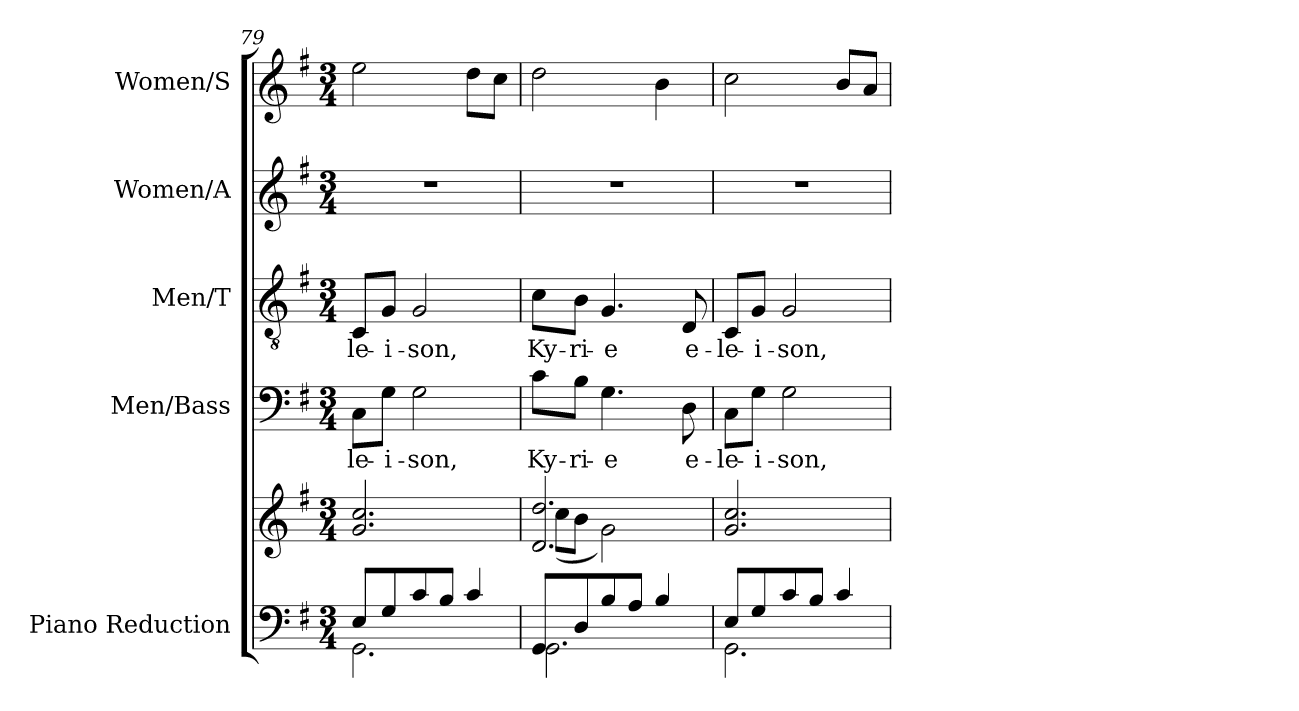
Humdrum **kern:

**kern	**kern	**kern	**text	**kern	**text	**kern	**kern
*part5	*part5	*part4	*part4	*part3	*part3	*part2	*part1
*staff6	*staff5	*staff4	*staff4	*staff3	*staff3	*staff2	*staff1
*I"Piano Reduction	*	*I"Men/Bass	*	*I"Men/T	*	*I"Women/A	*I"Women/S
*I'Pno	*	*	*	*	*	*	*
*clefF4	*clefG2	*clefF4	*	*clefGv2	*	*clefG2	*clefG2
*k[f#]	*k[f#]	*k[f#]	*	*k[f#]	*	*k[f#]	*k[f#]
*M3/4	*M3/4	*M3/4	*	*M3/4	*	*M3/4	*M3/4
=79	=79	=79	=79	=79	=79	=79	=79
*^	*	*	*	*	*	*	*
!	!	!	!	!LO:LY:b	!	!LO:LY:b	!	!
8E/L	2.GG\	2.g/ 2.cc/	8C\L	-le-	8C/L	-le-	2.r	2ee\
!	!	!	!	!LO:LY:b	!	!LO:LY:b	!	!
8G/	.	.	8G\J	-i-	8G/J	-i-	.	.
!	!	!	!	!LO:LY:b	!	!LO:LY:b	!	!
8c/	.	.	2G\	-son,	2G/	-son,	.	.
8B/J	.	.	.	.	.	.	.	.
4c/	.	.	.	.	.	.	.	8dd\L
.	.	.	.	.	.	.	.	8cc\J
=80	=80	=80	=80	=80	=80	=80	=80	=80
*	*	*^	*	*	*	*	*	*
!	!	!	!	!	!LO:LY:b	!	!LO:LY:b	!	!
8GG/L	2.GG\	2.d/ 2.dd/	(<8cc\L	8c\L	Ky-	8c\L	Ky-	2.r	2dd\
!	!	!	!	!	!LO:LY:b	!	!LO:LY:b	!	!
8D/	.	.	8b\J	8B\J	-ri-	8B\J	-ri-	.	.
!	!	!	!	!	!LO:LY:b	!	!LO:LY:b	!	!
8B/	.	.	2g\)	4.G\	-e	4.G/	-e	.	.
8A/J	.	.	.	.	.	.	.	.	.
4B/	.	.	.	.	.	.	.	.	4b\
!	!	!	!	!	!LO:LY:b	!	!LO:LY:b	!	!
.	.	.	.	8D\	e-	8D/	e-	.	.
*	*	*v	*v	*	*	*	*	*	*
=81	=81	=81	=81	=81	=81	=81	=81	=81
!	!	!	!	!LO:LY:b	!	!LO:LY:b	!	!
8E/L	2.GG\	2.g/ 2.cc/	8C\L	-le-	8C/L	-le-	2.r	2cc\
!	!	!	!	!LO:LY:b	!	!LO:LY:b	!	!
8G/	.	.	8G\J	-i-	8G/J	-i-	.	.
!	!	!	!	!LO:LY:b	!	!LO:LY:b	!	!
8c/	.	.	2G\	-son,	2G/	-son,	.	.
8B/J	.	.	.	.	.	.	.	.
4c/	.	.	.	.	.	.	.	8b/L
.	.	.	.	.	.	.	.	8a/J
*v	*v	*	*	*	*	*	*	*
=	=	=	=	=	=	=	=
*-	*-	*-	*-	*-	*-	*-	*-
